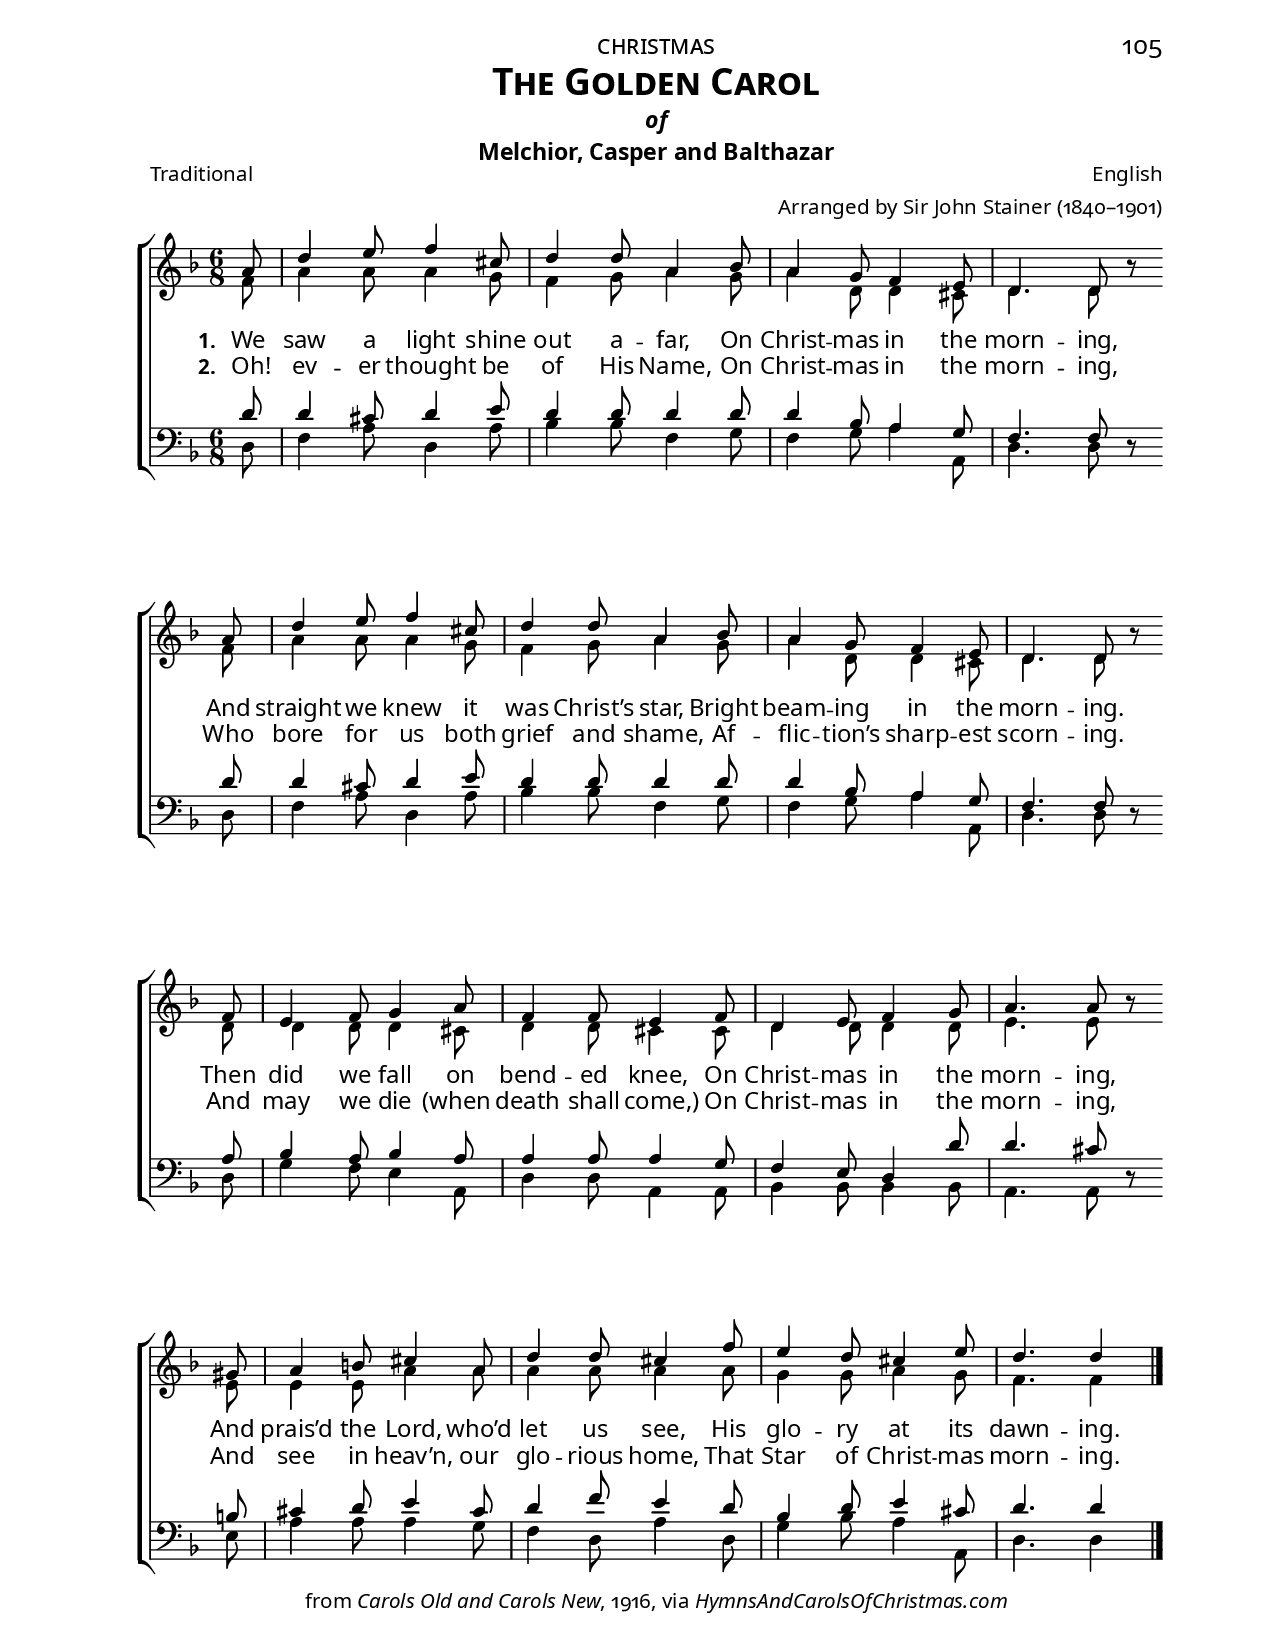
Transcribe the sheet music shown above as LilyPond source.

\version "2.14.2"
\include "util.ly"
\header {
  title = \markup{\override #'(font-name . "Garamond Premier Pro Semibold"){ \abs-fontsize #18 \smallCapsOldStyle"The Golden Carol"}}
  subtitle = \markup \center-column { \italic"of" "Melchior, Casper and Balthazar" }
  poet = \markup\oldStyleNum"Traditional"
  composer = \markup\oldStyleNum"English"
  arranger = \markup\oldStyleNum"Arranged by Sir John Stainer (1840–1901)"
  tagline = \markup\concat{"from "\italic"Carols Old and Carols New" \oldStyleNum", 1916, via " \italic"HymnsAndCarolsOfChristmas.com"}
}
\paper {
  %print-all-headers = ##t
  paper-height = 11\in
  paper-width = 8.5\in
  indent = 0\in
  %system-system-spacing = #'((basic-distance . 10) (padding . 0))
  %system-system-spacing =
  %  #'((basic-distance . 0)
  %     (minimum-distance . 0)
  %     (padding . -0.35)
  %     (stretchability . 100))
  ragged-last-bottom = ##f
  ragged-bottom = ##f
  two-sided = ##t
  inner-margin = 1\in
  outer-margin = 0.75\in
  top-margin = 0.26\in
  bottom-margin = 0.25\in
  first-page-number = #105
  print-first-page-number = ##t
  headerLine = \markup{\override #'(font-name . "Garamond Premier Pro") \smallCapsOldStyle"christmas"}
  oddHeaderMarkup = \markup\fill-line{
     \override #'(font-name . "Garamond Premier Pro")\abs-fontsize #12.5
     \combine 
        \fill-line{"" \on-the-fly #print-page-number-check-first
        \oldStylePageNum""
        }
        \fill-line{\headerLine}
  }
  evenHeaderMarkup = \markup {
     \override #'(font-name . "Garamond Premier Pro")\abs-fontsize #12.5
     \combine
        \on-the-fly #print-page-number-check-first
        \oldStylePageNum""
        \fill-line{\headerLine}
  }
}
#(set-global-staff-size 18) \paper{ #(define fonts (make-pango-font-tree "Garamond Premier Pro" "Garamond Premier Pro" "Garamond Premier Pro" (/ 18 20))) }
global = {
  \key f \major
  \time 6/8
  \override DynamicLineSpanner #'staff-padding = #0.0
  \override DynamicLineSpanner #'Y-extent = #'(-1 . 1)
}

sopMusic = \relative c'' {
  \partial 8 a8 |
  d4 e8 f4 cis8 |
  d4 d8 a4 bes8 |
  a4 g8 f4 e8 |
  
  d4. d8 bes'\rest \bar""\break a |
  d4 e8 f4 cis8 |
  d4 d8 a4 bes8 |
  
  a4 g8 f4 e8 |
  d4. d8 bes'\rest \bar""\break f |
  e4 f8 g4 a8 |
  
  f4 f8 e4 f8 |
  d4 e8 f4 g8 |
  a4. a8 bes\rest \bar""\break gis |
  
  a4 b8 cis4 a8 |
  d4 d8 cis4 f8 |
  e4 d8 cis4 e8 |
  \partial8*5 d4. d4 \bar "|."
}
sopWords = \lyricmode {
  
}

altoMusic = \relative c' {
  f8 |
  a4 a8 a4 g8 |
  f4 g8 a4 g8 |
  a4 d,8 d4 cis8 |
  
  d4. d8 s8 f |
  a4 a8 a4 g8 |
  f4 g8 a4 g8 |
  
  a4 d,8 d4 cis8 |
  d4. d8 s d |
  d4 d8 d4 cis8 |
  
  d4 d8 cis4 cis8 |
  d4 d8 d4 d8 |
  e4. e8 s e |
  
  e4 e8 a4 a8 |
  a4 a8 a4 a8 |
  g4 g8 a4 g8 |
  f4. f4 \bar "|."
}
altoWords = \lyricmode {
  \dropLyricsVII
  \set stanza = #"1. "
  We saw a light shine out a -- far, On Christ -- mas in the morn -- ing,
  And straight we knew it was Christ’s star, Bright beam -- ing in the morn -- ing.
  Then did we fall on bend -- ed knee, On Christ -- mas in the morn -- ing,
  And prais’d the Lord, who’d let us see, His glo -- ry at its dawn -- ing.
}
altoWordsII = \lyricmode {
  \dropLyricsVII
  \set stanza = #"2. "
  Oh! ev -- er thought be of His Name, On Christ -- mas in the morn -- ing,
  Who bore for us both grief and shame, Af -- flic -- tion’s sharp -- est scorn -- ing.
  And may we die "(when" death shall come,) On Christ -- mas in the morn -- ing,
  And see in heav’n, our glo -- rious home, That Star of Christ -- mas morn -- ing.
}
altoWordsIII = \lyricmode {
}
altoWordsIV = \lyricmode {
}
altoWordsV = \lyricmode {
}
altoWordsVI = \lyricmode {
}
tenorMusic = \relative c' {
  d8 |
  d4 cis8 d4 e8 |
  d4 d8 d4 d8 |
  d4 bes8 a4 g8 |
  
  f4. f8 s8 d' |
  d4 cis8 d4 e8 |
  d4 d8 d4 d8 |
  
  d4 bes8 a4 g8 |
  f4. f8 s a |
  bes4 a8 bes4 a8 |
  
  a4 a8 a4 g8 |
  f4 e8 d4 d'8 |
  d4. cis8 s b |
  
  cis4 d8 e4 cis8 |
  d4 f8 e4 d8 |
  bes4 d8 e4 cis8 |
  d4. d4 \bar "|."
}
tenorWords = \lyricmode {

}

bassMusic = \relative c {
  d8 |
  f4 a8 d,4 a'8 |
  bes4 bes8 f4 g8 |
  f4 g8 a4 a,8 |
  
  d4. d8 d\rest d |
  f4 a8 d,4 a'8 |
  bes4 bes8 f4 g8 |
  
  f4 g8 a4 a,8 |
  d4. d8 d\rest d |
  g4 f8 e4 a,8 |
  
  d4 d8 a4 a8 |
  bes4 bes8 bes4 bes8 |
  a4. a8 d\rest e |
  
  a4 a8 a4 g8 |
  f4 d8 a'4 d,8 |
  g4 bes8 a4 a,8 |
  d4. d4 \bar "|."
}
bassWords = \lyricmode {

}

pianoRH = \relative c' {
  
}
pianoLH = \relative c' {
  
}

\score {
  <<
   \new ChoirStaff <<
    \new Staff = women <<
      \new Voice = "sopranos" { \voiceOne << \global \sopMusic >> }
      \new Voice = "altos" { \voiceTwo << \global \altoMusic >> }
    >>
    \new Lyrics \with { alignAboveContext = #"women" \override VerticalAxisGroup #'nonstaff-relatedstaff-spacing = #'((basic-distance . 1))} \lyricsto "sopranos" \sopWords
     \new Lyrics = "altosVI"  \with { alignBelowContext = #"women" \override VerticalAxisGroup #'nonstaff-relatedstaff-spacing = #'((basic-distance . 1))} \lyricsto "sopranos" \altoWordsVI
    \new Lyrics = "altosV"  \with { alignBelowContext = #"women" \override VerticalAxisGroup #'nonstaff-relatedstaff-spacing = #'((basic-distance . 1))} \lyricsto "sopranos" \altoWordsV
    \new Lyrics = "altosIV"  \with { alignBelowContext = #"women" \override VerticalAxisGroup #'nonstaff-relatedstaff-spacing = #'((basic-distance . 1))} \lyricsto "sopranos" \altoWordsIV
    \new Lyrics = "altosIII"  \with { alignBelowContext = #"women" \override VerticalAxisGroup #'nonstaff-relatedstaff-spacing = #'((basic-distance . 1))} \lyricsto "sopranos" \altoWordsIII
    \new Lyrics = "altosII"  \with { alignBelowContext = #"women" \override VerticalAxisGroup #'nonstaff-relatedstaff-spacing = #'((basic-distance . 1))} \lyricsto "sopranos" \altoWordsII
    \new Lyrics = "altos"  \with { alignBelowContext = #"women" \override VerticalAxisGroup #'nonstaff-relatedstaff-spacing = #'((basic-distance . 1))} \lyricsto "sopranos" \altoWords
   \new Staff = men <<
      \clef bass
      \new Voice = "tenors" { \voiceOne << \global \tenorMusic >> }
      \new Voice = "basses" { \voiceTwo << \global \bassMusic >> }
    >>
    \new Lyrics \with { alignAboveContext = #"men" \override VerticalAxisGroup #'nonstaff-relatedstaff-spacing = #'((basic-distance . 1)) } \lyricsto "tenors" \tenorWords
    \new Lyrics \with { alignBelowContext = #"men" \override VerticalAxisGroup #'nonstaff-relatedstaff-spacing = #'((basic-distance . 1)) } \lyricsto "basses" \bassWords
  >>
%    \new PianoStaff << \new Staff { \new Voice { \pianoRH } } \new Staff { \clef "bass" \pianoLH } >>
  >>
  \layout {
  \context {
    \Lyrics
    \override LyricText #'font-size = #1.3
  }
    \context {
      \Score
      %\override SpacingSpanner #'base-shortest-duration = #(ly:make-moment 1 8)
      %\override SpacingSpanner #'common-shortest-duration = #(ly:make-moment 1 4)
    }
    \context {
      % Remove all empty staves
      % \Staff \RemoveEmptyStaves \override VerticalAxisGroup #'remove-first = ##t
    }
    \context {
      \Lyrics
      \override LyricText #'X-offset = #center-on-word
    }
  }
}

